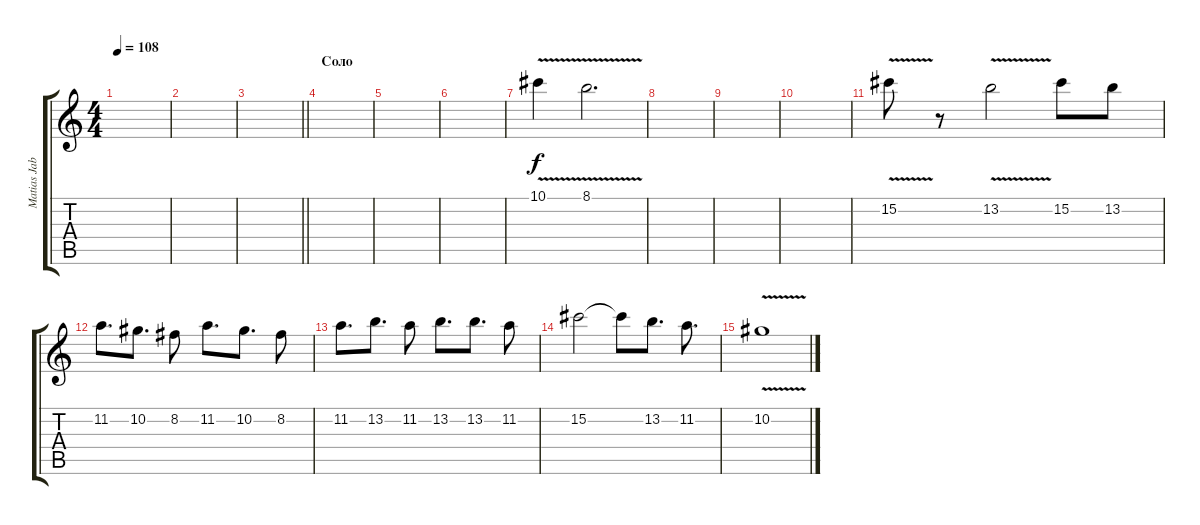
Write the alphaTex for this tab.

\track ("Matias Jabs" "Matias Jab") {instrument distortionguitar}
\staff {score tabs}
\tuning (Eb4 Bb3 Gb3 Db3 Ab2 Eb2) {hide}
\ts (4 4)
\tempo 108
\clef g2
\ks c
|
|
\barLineRight lightlight
|
\section ("" "Cоло")
|
|
|
10.1{v}.4 8.1{v}.2{d} |
|
|
|
15.2{v}.8 r.8 13.2{v}.2 15.2.8 13.2.8 |
11.2.8{d} 10.2.8{d} 8.2.8 11.2.8{d} 10.2.8{d} 8.2.8 |
11.2.8{d} 13.2.8{d} 11.2.8 13.2.8{d} 13.2.8{d} 11.2.8 |
15.2.2 15.2{t}.8 13.2.8{d} 11.2.8{d} |
10.2{v}.1
